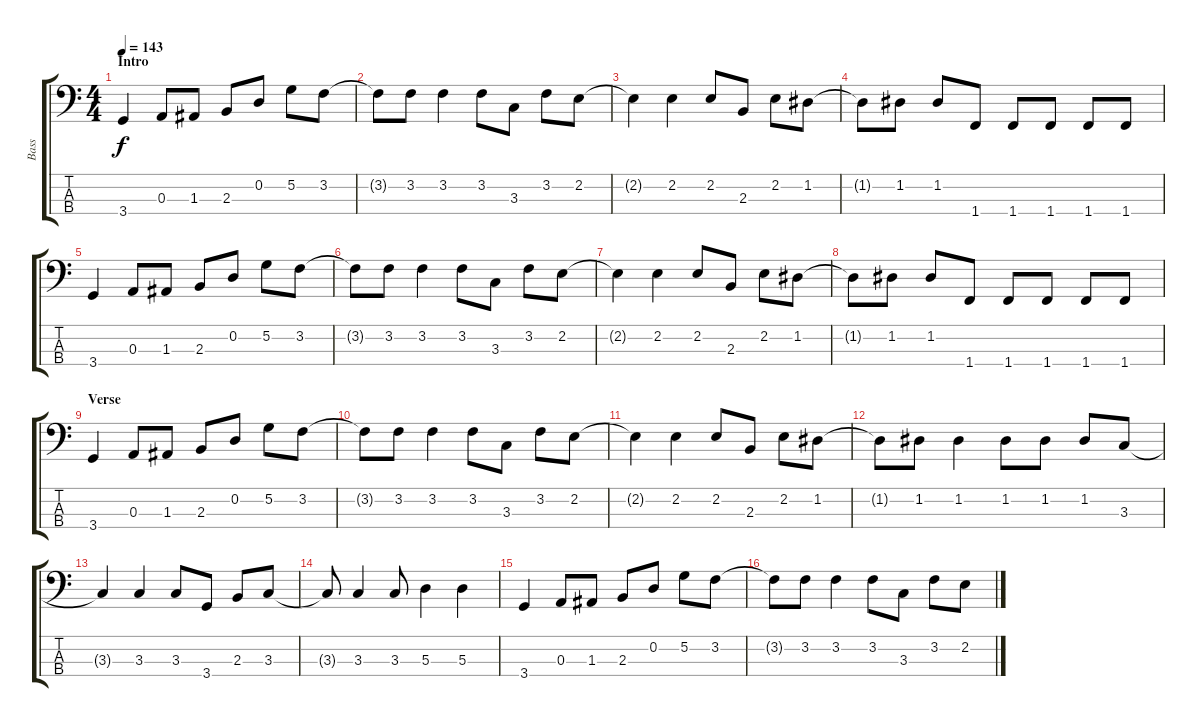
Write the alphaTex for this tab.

\track ("Bass" "Bass") {instrument electricbassfinger}
\staff {score tabs}
\tuning (G2 D2 A1 E1) {hide}
\ts (4 4)
\section ("" "Intro")
\tempo 143
\clef f4
\ks c
3.4.4{dy f instrument electricbassfinger} 0.3.8 1.3.8 2.3.8 0.2.8 5.2.8 3.2.8 |
3.2{t}.8 3.2.8 3.2.4 3.2.8 3.3.8 3.2.8 2.2.8 |
2.2{t}.4 2.2.4 2.2.8 2.3.8 2.2.8 1.2.8 |
1.2{t}.8 1.2.8 1.2.8 1.4.8 1.4.8 1.4.8 1.4.8 1.4.8 |
3.4.4 0.3.8 1.3.8 2.3.8 0.2.8 5.2.8 3.2.8 |
3.2{t}.8 3.2.8 3.2.4 3.2.8 3.3.8 3.2.8 2.2.8 |
2.2{t}.4 2.2.4 2.2.8 2.3.8 2.2.8 1.2.8 |
1.2{t}.8 1.2.8 1.2.8 1.4.8 1.4.8 1.4.8 1.4.8 1.4.8 |
\section ("" "Verse")
3.4.4 0.3.8 1.3.8 2.3.8 0.2.8 5.2.8 3.2.8 |
3.2{t}.8 3.2.8 3.2.4 3.2.8 3.3.8 3.2.8 2.2.8 |
2.2{t}.4 2.2.4 2.2.8 2.3.8 2.2.8 1.2.8 |
1.2{t}.8 1.2.8 1.2.4 1.2.8 1.2.8 1.2.8 3.3.8 |
3.3{t}.4 3.3.4 3.3.8 3.4.8 2.3.8 3.3.8 |
3.3{t}.8 3.3.4 3.3.8 5.3.4 5.3.4 |
3.4.4 0.3.8 1.3.8 2.3.8 0.2.8 5.2.8 3.2.8 |
3.2{t}.8 3.2.8 3.2.4 3.2.8 3.3.8 3.2.8 2.2.8
